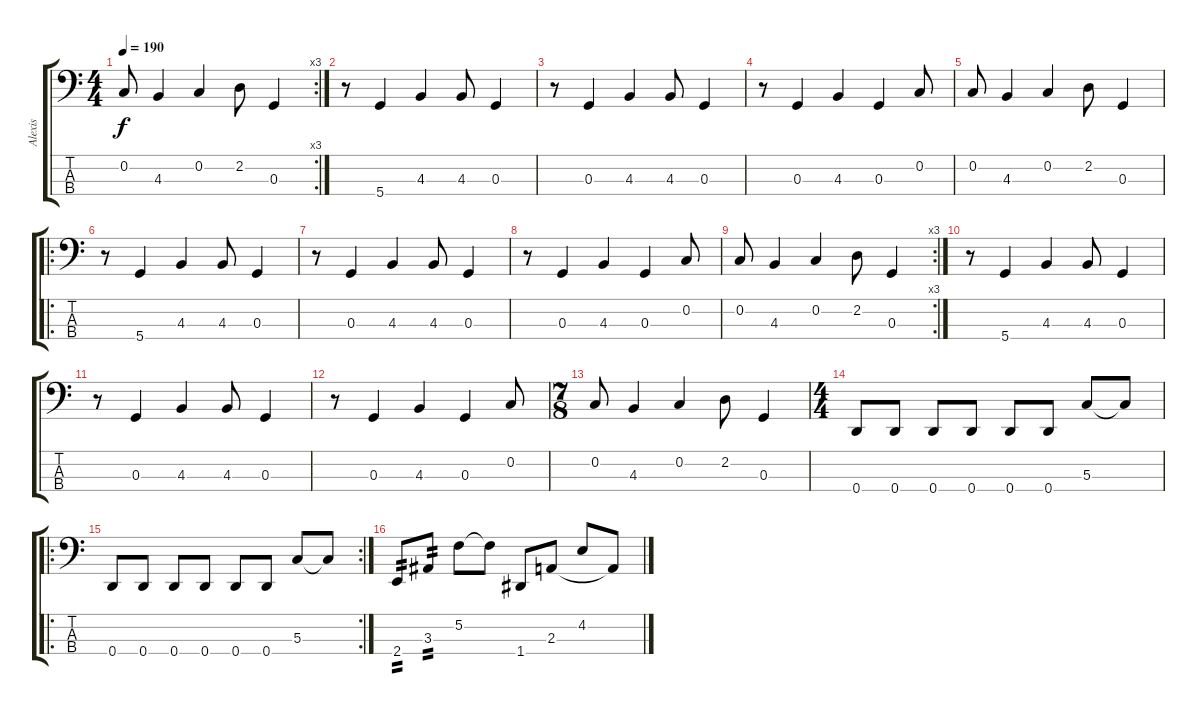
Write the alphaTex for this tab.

\track ("Alexis" "Alexis") {instrument electricbassfinger}
\staff {score tabs}
\tuning (F2 C2 G1 D1) {hide}
\rc 3
\ts (4 4)
\tempo 190
\clef f4
\ks c
0.2.8{dy f} 4.3.4 0.2.4 2.2.8 0.3.4 |
r.8 5.4.4 4.3.4 4.3.8 0.3.4 |
r.8 0.3.4 4.3.4 4.3.8 0.3.4 |
r.8 0.3.4 4.3.4 0.3.4 0.2.8 |
0.2.8 4.3.4 0.2.4 2.2.8 0.3.4 |
\ro
r.8 5.4.4 4.3.4 4.3.8 0.3.4 |
r.8 0.3.4 4.3.4 4.3.8 0.3.4 |
r.8 0.3.4 4.3.4 0.3.4 0.2.8 |
\rc 3
0.2.8 4.3.4 0.2.4 2.2.8 0.3.4 |
r.8 5.4.4 4.3.4 4.3.8 0.3.4 |
r.8 0.3.4 4.3.4 4.3.8 0.3.4 |
r.8 0.3.4 4.3.4 0.3.4 0.2.8 |
\ts (7 8)
0.2.8 4.3.4 0.2.4 2.2.8 0.3.4 |
\ts (4 4)
0.4.8 0.4.8 0.4.8 0.4.8 0.4.8 0.4.8 5.3.8 5.3{t}.8 |
\ro
\rc 2
0.4.8 0.4.8 0.4.8 0.4.8 0.4.8 0.4.8 5.3.8 5.3{t}.8 |
2.4.8{tp 2} 3.3.8{tp 2} 5.2.8 5.2{t}.8 1.4.8 2.3.8 4.2.8 2.3{t}.8
